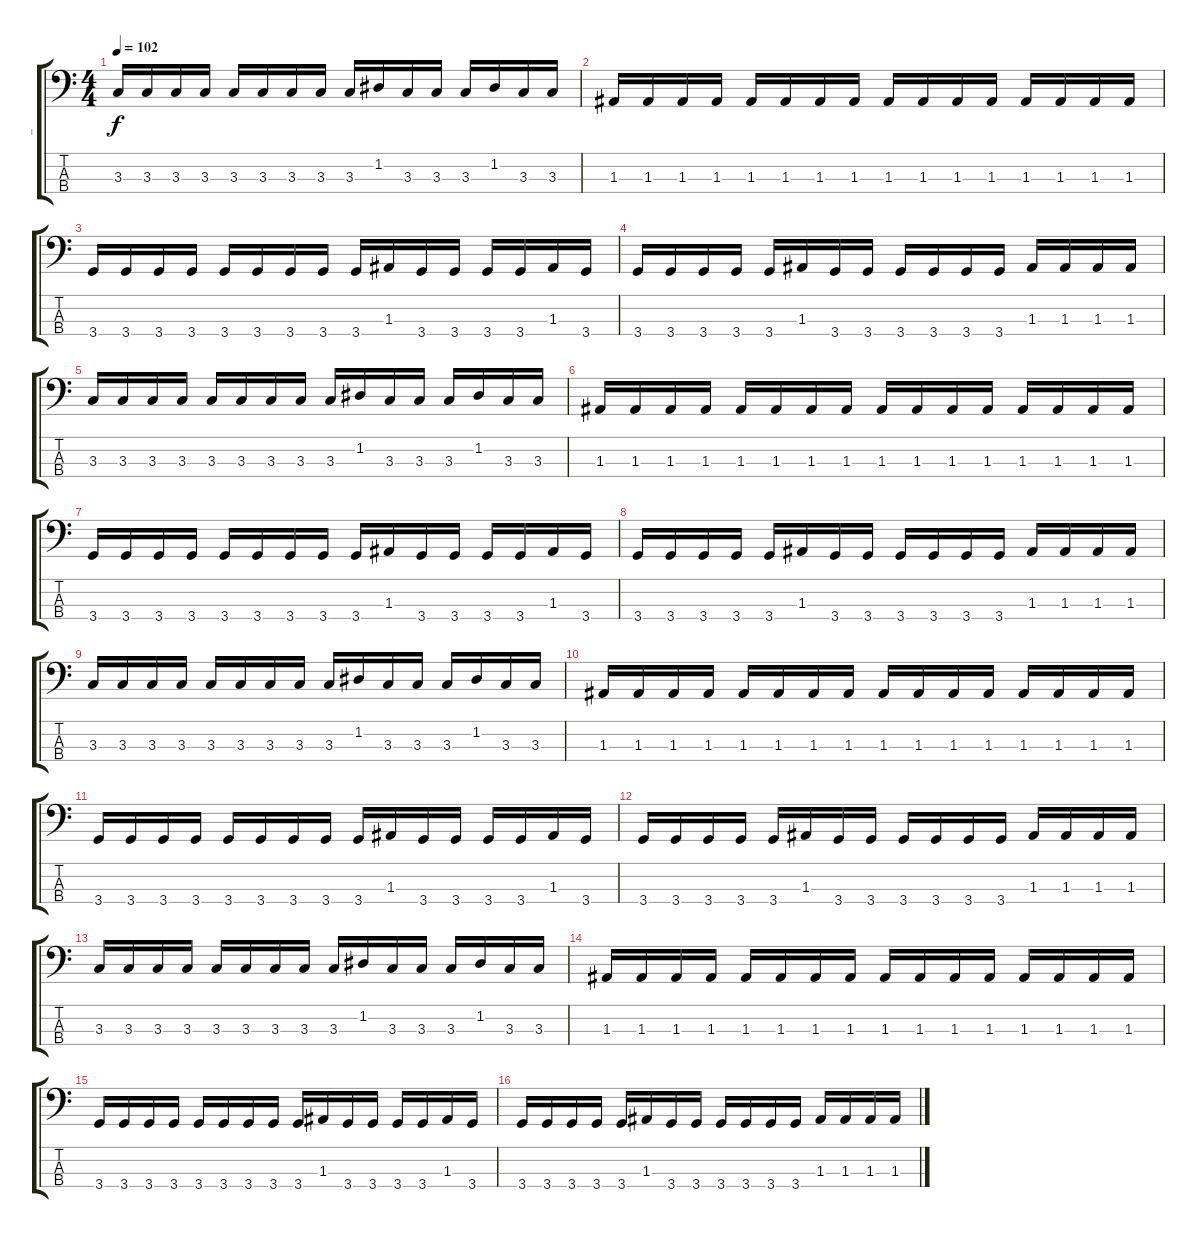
\track ("_" "_") {instrument synthbass1}
\staff {score tabs}
\tuning (G2 D2 A1 E1) {hide}
\ts (4 4)
\tempo 102
\clef f4
\ks c
3.3.16{dy f} 3.3.16 3.3.16 3.3.16 3.3.16 3.3.16 3.3.16 3.3.16 3.3.16 1.2.16 3.3.16 3.3.16 3.3.16 1.2.16 3.3.16 3.3.16 |
1.3.16 1.3.16 1.3.16 1.3.16 1.3.16 1.3.16 1.3.16 1.3.16 1.3.16 1.3.16 1.3.16 1.3.16 1.3.16 1.3.16 1.3.16 1.3.16 |
3.4.16 3.4.16 3.4.16 3.4.16 3.4.16 3.4.16 3.4.16 3.4.16 3.4.16 1.3.16 3.4.16 3.4.16 3.4.16 3.4.16 1.3.16 3.4.16 |
3.4.16 3.4.16 3.4.16 3.4.16 3.4.16 1.3.16 3.4.16 3.4.16 3.4.16 3.4.16 3.4.16 3.4.16 1.3.16 1.3.16 1.3.16 1.3.16 |
3.3.16 3.3.16 3.3.16 3.3.16 3.3.16 3.3.16 3.3.16 3.3.16 3.3.16 1.2.16 3.3.16 3.3.16 3.3.16 1.2.16 3.3.16 3.3.16 |
1.3.16 1.3.16 1.3.16 1.3.16 1.3.16 1.3.16 1.3.16 1.3.16 1.3.16 1.3.16 1.3.16 1.3.16 1.3.16 1.3.16 1.3.16 1.3.16 |
3.4.16 3.4.16 3.4.16 3.4.16 3.4.16 3.4.16 3.4.16 3.4.16 3.4.16 1.3.16 3.4.16 3.4.16 3.4.16 3.4.16 1.3.16 3.4.16 |
3.4.16 3.4.16 3.4.16 3.4.16 3.4.16 1.3.16 3.4.16 3.4.16 3.4.16 3.4.16 3.4.16 3.4.16 1.3.16 1.3.16 1.3.16 1.3.16 |
3.3.16 3.3.16 3.3.16 3.3.16 3.3.16 3.3.16 3.3.16 3.3.16 3.3.16 1.2.16 3.3.16 3.3.16 3.3.16 1.2.16 3.3.16 3.3.16 |
1.3.16 1.3.16 1.3.16 1.3.16 1.3.16 1.3.16 1.3.16 1.3.16 1.3.16 1.3.16 1.3.16 1.3.16 1.3.16 1.3.16 1.3.16 1.3.16 |
3.4.16 3.4.16 3.4.16 3.4.16 3.4.16 3.4.16 3.4.16 3.4.16 3.4.16 1.3.16 3.4.16 3.4.16 3.4.16 3.4.16 1.3.16 3.4.16 |
3.4.16 3.4.16 3.4.16 3.4.16 3.4.16 1.3.16 3.4.16 3.4.16 3.4.16 3.4.16 3.4.16 3.4.16 1.3.16 1.3.16 1.3.16 1.3.16 |
3.3.16 3.3.16 3.3.16 3.3.16 3.3.16 3.3.16 3.3.16 3.3.16 3.3.16 1.2.16 3.3.16 3.3.16 3.3.16 1.2.16 3.3.16 3.3.16 |
1.3.16 1.3.16 1.3.16 1.3.16 1.3.16 1.3.16 1.3.16 1.3.16 1.3.16 1.3.16 1.3.16 1.3.16 1.3.16 1.3.16 1.3.16 1.3.16 |
3.4.16 3.4.16 3.4.16 3.4.16 3.4.16 3.4.16 3.4.16 3.4.16 3.4.16 1.3.16 3.4.16 3.4.16 3.4.16 3.4.16 1.3.16 3.4.16 |
3.4.16 3.4.16 3.4.16 3.4.16 3.4.16 1.3.16 3.4.16 3.4.16 3.4.16 3.4.16 3.4.16 3.4.16 1.3.16 1.3.16 1.3.16 1.3.16
